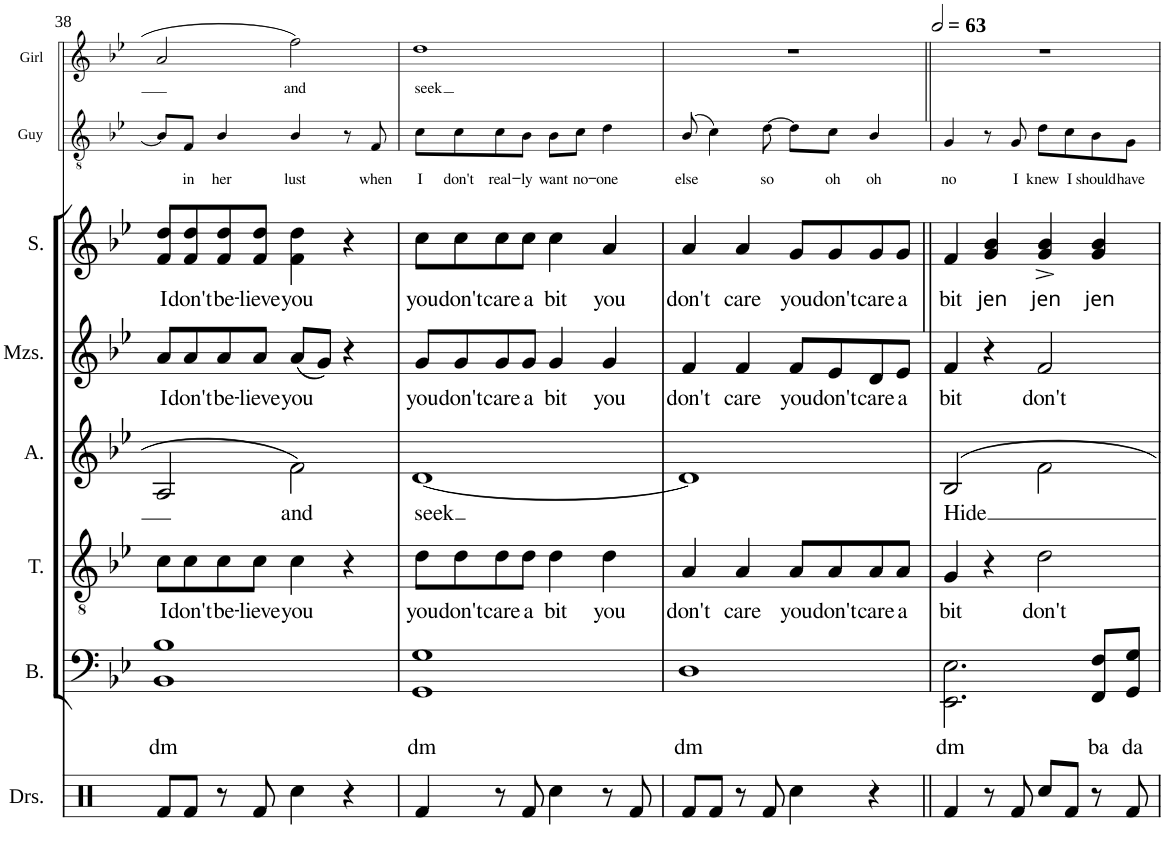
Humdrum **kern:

**kern	**kern	**text	**kern	**text	**kern	**text	**kern	**text	**kern	**text	**kern	**text	**kern	**text
*part8	*part7	*part7	*part6	*part6	*part5	*part5	*part4	*part4	*part3	*part3	*part2	*part2	*part1	*part1
*staff8	*staff7	*staff7	*staff6	*staff6	*staff5	*staff5	*staff4	*staff4	*staff3	*staff3	*staff2	*staff2	*staff1	*staff1
*I"Drumset	*I"Bass	*	*I"Tenor	*	*I"Alto	*	*I"Mezzo-soprano	*	*I"Soprano	*	*I"Guy	*	*I"Girl	*
*I'Drs.	*I'B.	*	*I'T.	*	*I'A.	*	*I'Mzs.	*	*I'S.	*	*I'Guy	*	*I'Girl	*
!!LO:PB:g=z
*clefX	*clefF4	*	*clefGv2	*	*clefG2	*	*clefG2	*	*clefG2	*	*clefGv2	*	*clefG2	*
*k[]	*k[b-e-]	*	*k[b-e-]	*	*k[b-e-]	*	*k[b-e-]	*	*k[b-e-]	*	*k[b-e-]	*	*k[b-e-]	*
*M4/4	*M4/4	*	*M4/4	*	*M4/4	*	*M4/4	*	*M4/4	*	*M4/4	*	*M4/4	*
*met(c)	*met(c)	*	*met(c)	*	*met(c)	*	*met(c)	*	*met(c)	*	*met(c)	*	*met(c)	*
=38	=38	=38	=38	=38	=38	=38	=38	=38	=38	=38	=38	=38	=38	=38
!	!	!LO:LY:b	!	!LO:LY:b	!	!	!	!LO:LY:b	!	!LO:LY:b	!	!	!	!
8Rf/L	1BB- 1B-	dm	8c\L	I	2A/	.	8a/L	I	8f/ 8dd/L	I	8B-/L]	.	2a/	.
!	!	!	!	!LO:LY:b	!	!	!	!LO:LY:b	!	!LO:LY:b	!	!LO:LY:b	!	!
8Rf/J	.	.	8c\	don't	.	.	8a/	don't	8f/ 8dd/	don't	8F/J	in	.	.
!	!	!	!	!LO:LY:b	!	!	!	!LO:LY:b	!	!LO:LY:b	!	!LO:LY:b	!	!
8r	.	.	8c\	be-	.	.	8a/	be-	8f/ 8dd/	be-	4B-/	her	.	.
!	!	!	!	!LO:LY:b	!	!	!	!LO:LY:b	!	!LO:LY:b	!	!	!	!
8Rf/	.	.	8c\J	-lieve	.	.	8a/J	-lieve	8f/ 8dd/J	-lieve	.	.	.	.
!	!	!	!	!LO:LY:b	!	!LO:LY:b	!	!LO:LY:b	!	!LO:LY:b	!	!LO:LY:b	!	!LO:LY:b
4Rcc\	.	.	4c\	you	2f\	and	(8a/L	you	4f\ 4dd\	you	4B-/	lust	2ff\	and
.	.	.	.	.	.	.	8g/J)	.	.	.	.	.	.	.
4r	.	.	4r	.	.	.	4r	.	4r	.	8r	.	.	.
!	!	!	!	!	!	!	!	!	!	!	!	!LO:LY:b	!	!
.	.	.	.	.	.	.	.	.	.	.	8F/	when	.	.
=39	=39	=39	=39	=39	=39	=39	=39	=39	=39	=39	=39	=39	=39	=39
!	!	!LO:LY:b	!	!LO:LY:b	!	!LO:LY:b	!	!LO:LY:b	!	!LO:LY:b	!	!LO:LY:b	!	!LO:LY:b
4Rf/	1GG 1G	dm	8d\L	you	[1d	seek	8g/L	you	8cc\L	you	8c\L	I	1dd	seek
!	!	!	!	!LO:LY:b	!	!	!	!LO:LY:b	!	!LO:LY:b	!	!LO:LY:b	!	!
.	.	.	8d\	don't	.	.	8g/	don't	8cc\	don't	8c\	don't	.	.
!	!	!	!	!LO:LY:b	!	!	!	!LO:LY:b	!	!LO:LY:b	!	!LO:LY:b	!	!
8r	.	.	8d\	care	.	.	8g/	care	8cc\	care	8c\	real-	.	.
!	!	!	!	!LO:LY:b	!	!	!	!LO:LY:b	!	!LO:LY:b	!	!LO:LY:b	!	!
8Rf/	.	.	8d\J	a	.	.	8g/J	a	8cc\J	a	8B-\J	-ly	.	.
!	!	!	!	!LO:LY:b	!	!	!	!LO:LY:b	!	!LO:LY:b	!	!LO:LY:b	!	!
4Rcc\	.	.	4d\	bit	.	.	4g/	bit	4cc\	bit	8B-\L	want	.	.
!	!	!	!	!	!	!	!	!	!	!	!	!LO:LY:b	!	!
.	.	.	.	.	.	.	.	.	.	.	8c\J	no-	.	.
!	!	!	!	!LO:LY:b	!	!	!	!LO:LY:b	!	!LO:LY:b	!	!LO:LY:b	!	!
8r	.	.	4d\	you	.	.	4g/	you	4a/	you	4d\	-one	.	.
8Rf/	.	.	.	.	.	.	.	.	.	.	.	.	.	.
=40	=40	=40	=40	=40	=40	=40	=40	=40	=40	=40	=40	=40	=40	=40
!	!	!LO:LY:b	!	!LO:LY:b	!	!	!	!LO:LY:b	!	!LO:LY:b	!	!LO:LY:b	!	!
8Rf/L	1D	dm	4A/	don't	1d]	.	4f/	don't	4a/	don't	(8B-/	else	1r	.
8Rf/J	.	.	.	.	.	.	.	.	.	.	4c\)	.	.	.
!	!	!	!	!LO:LY:b	!	!	!	!LO:LY:b	!	!LO:LY:b	!	!	!	!
8r	.	.	4A/	care	.	.	4f/	care	4a/	care	.	.	.	.
!	!	!	!	!	!	!	!	!	!	!	!	!LO:LY:b	!	!
8Rf/	.	.	.	.	.	.	.	.	.	.	[8d\	so	.	.
!	!	!	!	!LO:LY:b	!	!	!	!LO:LY:b	!	!LO:LY:b	!	!	!	!
4Rcc\	.	.	8A/L	you	.	.	8f/L	you	8g/L	you	8d\L]	.	.	.
!	!	!	!	!LO:LY:b	!	!	!	!LO:LY:b	!	!LO:LY:b	!	!LO:LY:b	!	!
.	.	.	8A/	don't	.	.	8e-/	don't	8g/	don't	8c\J	oh	.	.
!	!	!	!	!LO:LY:b	!	!	!	!LO:LY:b	!	!LO:LY:b	!	!LO:LY:b	!	!
4r	.	.	8A/	care	.	.	8d/	care	8g/	care	4B-/	oh	.	.
!	!	!	!	!LO:LY:b	!	!	!	!LO:LY:b	!	!LO:LY:b	!	!	!	!
.	.	.	8A/J	a	.	.	8e-/J	a	8g/J	a	.	.	.	.
=41||	=41||	=41||	=41||	=41||	=41||	=41||	=41||	=41||	=41||	=41||	=41||	=41||	=41||	=41||
*	*	*	*	*	*	*	*	*	*	*	*	*	*MM126	*
!	!	!LO:LY:b	!	!LO:LY:b	!	!LO:LY:b	!	!LO:LY:b	!	!LO:LY:b	!	!LO:LY:b	!	!
4Rf/	2.EE-\ 2.E-\	dm	4G/	bit	2B-/	Hide	4f/	bit	4f/	bit	4G/	no	1r	.
!	!	!	!	!	!	!	!	!	!	!LO:LY:b	!	!	!	!
8r	.	.	4r	.	.	.	4r	.	4g/ 4b-/	jen	8r	.	.	.
!	!	!	!	!	!	!	!	!	!	!	!	!LO:LY:b	!	!
8Rf/	.	.	.	.	.	.	.	.	.	.	8G/	I	.	.
!	!	!	!	!LO:LY:b	!	!	!	!LO:LY:b	!	!LO:LY:b	!	!LO:LY:b	!	!
8Rcc/L	.	.	2d\	don't	2f\	.	2f/	don't	4g/^ 4b-/^	jen	8d\L	knew	.	.
!	!	!	!	!	!	!	!	!	!	!	!	!LO:LY:b	!	!
8Rf/J	.	.	.	.	.	.	.	.	.	.	8c\	I	.	.
!	!	!LO:LY:b	!	!	!	!	!	!	!	!LO:LY:b	!	!LO:LY:b	!	!
8r	8FF/ 8F/L	ba	.	.	.	.	.	.	4g/ 4b-/	jen	8B-\	should	.	.
!	!	!LO:LY:b	!	!	!	!	!	!	!	!	!	!LO:LY:b	!	!
8Rf/	8GG/ 8G/J	da	.	.	.	.	.	.	.	.	8G\J	have	.	.
=	=	=	=	=	=	=	=	=	=	=	=	=	=	=
*-	*-	*-	*-	*-	*-	*-	*-	*-	*-	*-	*-	*-	*-	*-
